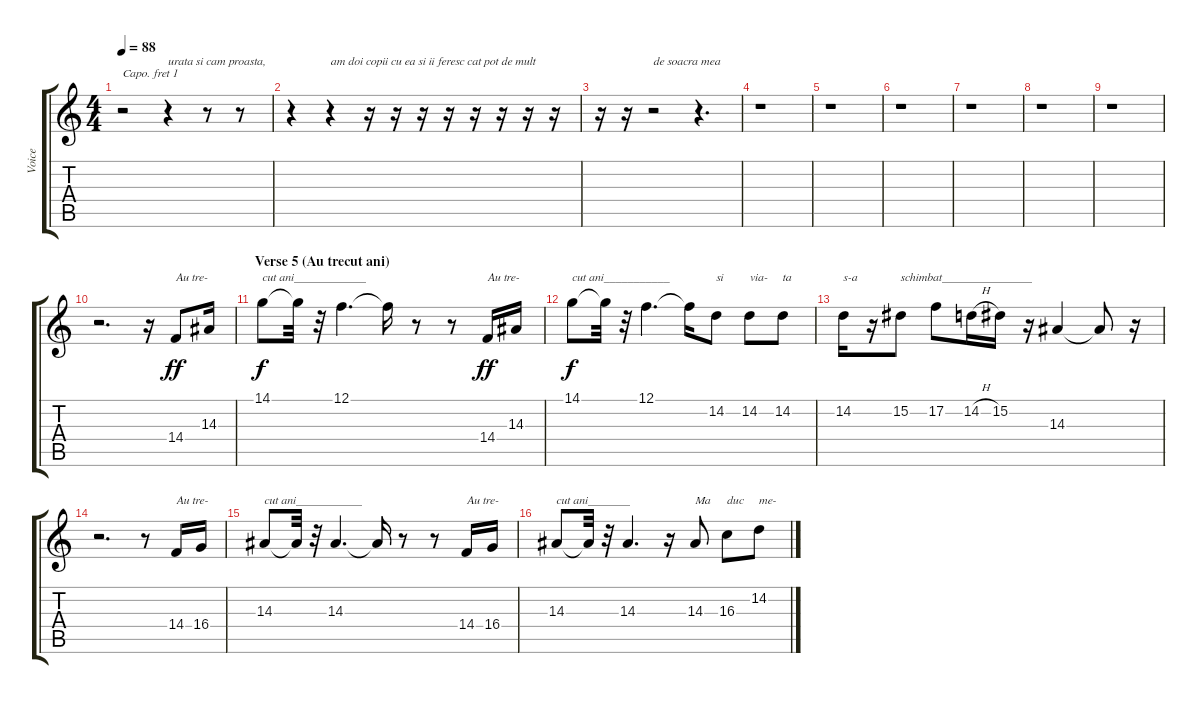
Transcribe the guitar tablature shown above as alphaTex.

\track ("Voice" "Voice") {instrument panflute}
\staff {score tabs}
\capo 1
\tuning (E4 B3 G3 D3 A2 E2) {hide}
\ts (4 4)
\tempo 88
\clef g2
\ks c
r.2{dy f} r.4{txt "urata si cam proasta,"} r.8 r.8 |
r.4 r.4{txt "am doi copii cu ea si ii feresc cat pot de mult"} r.16 r.16 r.16 r.16 r.16 r.16 r.16 r.16 |
r.16 r.16 r.2{txt "de soacra mea"} r.4{d} |
r.1 |
r.1 |
r.1 |
r.1 |
r.1 |
r.1 |
r.2{d} r.16 14.4.8{txt "Au tre-" dy ff} 14.3.16 |
\section ("" "Verse 5 (Au trecut ani)")
14.1.8{txt "cut ani____________" dy f} 14.1{t}.32 r.32 12.1.4{d} 12.1{t}.16 r.8 r.8 14.4.16{txt "Au tre-" dy ff} 14.3.16 |
14.1.8{txt "cut ani___________" dy f} 14.1{t}.32 r.32 12.1.4{d} 12.1{t}.16 14.2.8{txt "si"} 14.2.8{txt "via-"} 14.2.8{txt "ta"} |
14.2.16{txt "s-a"} r.16 15.2.8{txt "schimbat_______________"} 17.2.8 14.2{h}.16 15.2.16 r.16 14.3.4 14.3{t}.8 r.16 |
r.2{d} r.8 14.4.16{txt "Au tre-"} 16.4.16 |
14.3.8{txt "cut ani___________"} 14.3{t}.32 r.32 14.3.4{d} 14.3{t}.16 r.8 r.8 14.4.16{txt "Au tre-"} 16.4.16 |
14.3.8{txt "cut ani_______"} 14.3{t}.32 r.32 14.3.4{d} r.16 14.3.8{txt "Ma"} 16.3.8{txt "duc"} 14.2.8{txt "me-"}
